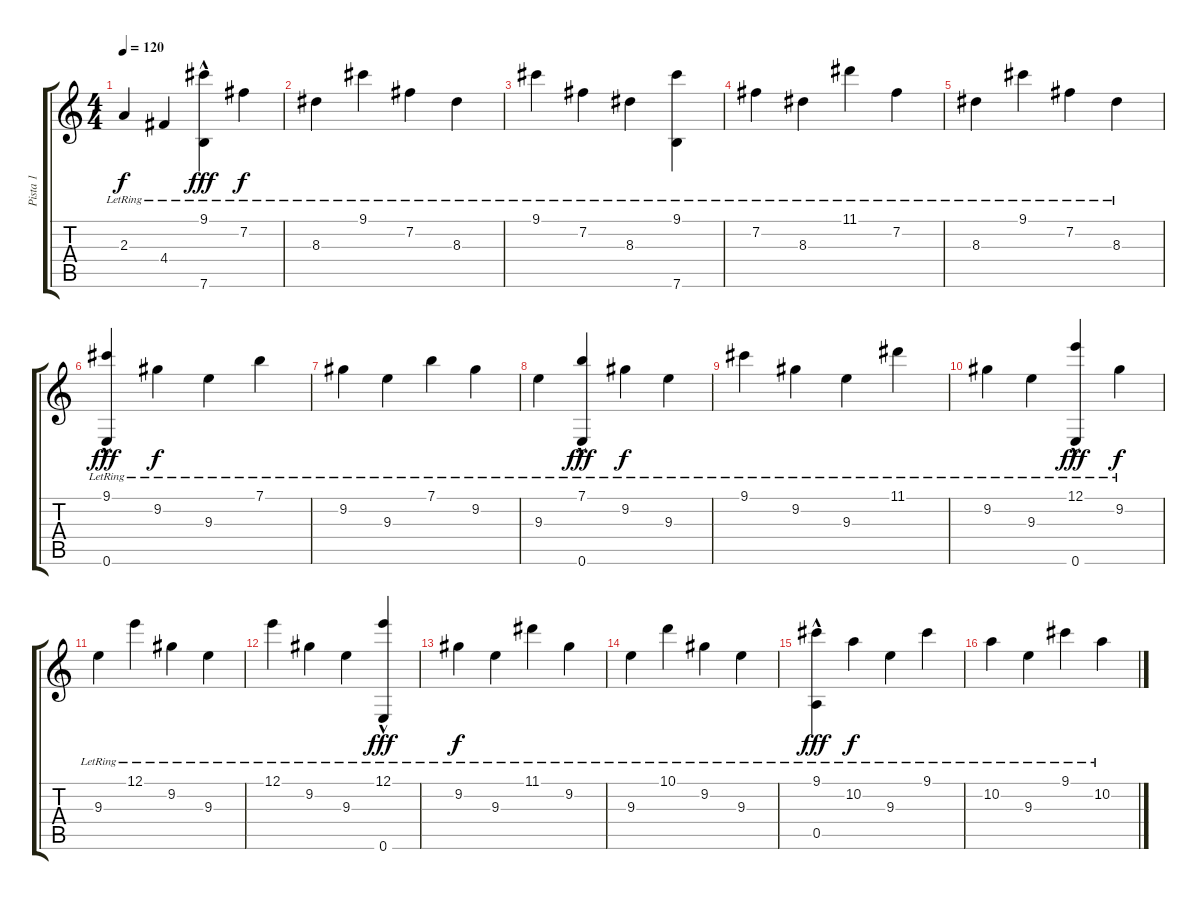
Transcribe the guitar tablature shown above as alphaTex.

\track ("Pista 1" "Pista 1") {instrument acousticguitarnylon}
\staff {score tabs}
\tuning (E4 B3 G3 D3 A2 E2) {hide}
\ts (4 4)
\tempo 120
\clef g2
\ks c
2.3{lr}.4{dy f} 4.4{lr}.4 (9.1{hac lr} 7.6{hac lr}).4{dy fff} 7.2{lr}.4{dy f} |
8.3{lr}.4 9.1{lr}.4 7.2{lr}.4 8.3{lr}.4 |
9.1{lr}.4 7.2{lr}.4 8.3{lr}.4 (9.1{lr} 7.6{lr}).4 |
7.2{lr}.4 8.3{lr}.4 11.1{lr}.4 7.2{lr}.4 |
8.3{lr}.4 9.1{lr}.4 7.2{lr}.4 8.3{lr}.4 |
(9.1{hac lr} 0.6{lr}).4{dy fff} 9.2{lr}.4{dy f} 9.3{lr}.4 7.1{lr}.4 |
9.2{lr}.4 9.3{lr}.4 7.1{lr}.4 9.2{lr}.4 |
9.3{lr}.4 (7.1{hac lr} 0.6{lr}).4{dy fff} 9.2{lr}.4{dy f} 9.3{lr}.4 |
9.1{lr}.4 9.2{lr}.4 9.3{lr}.4 11.1{lr}.4 |
9.2{lr}.4 9.3{lr}.4 (12.1{hac lr} 0.6{lr}).4{dy fff} 9.2{lr}.4{dy f} |
9.3{lr}.4 12.1{lr}.4 9.2{lr}.4 9.3{lr}.4 |
12.1{lr}.4 9.2{lr}.4 9.3{lr}.4 (12.1{hac lr} 0.6{lr}).4{dy fff} |
9.2{lr}.4{dy f} 9.3{lr}.4 11.1{lr}.4 9.2{lr}.4 |
9.3{lr}.4 10.1{lr}.4 9.2{lr}.4 9.3{lr}.4 |
(9.1{hac lr} 0.5{lr}).4{dy fff} 10.2{lr}.4{dy f} 9.3{lr}.4 9.1{lr}.4 |
10.2{lr}.4 9.3{lr}.4 9.1{lr}.4 10.2{lr}.4
